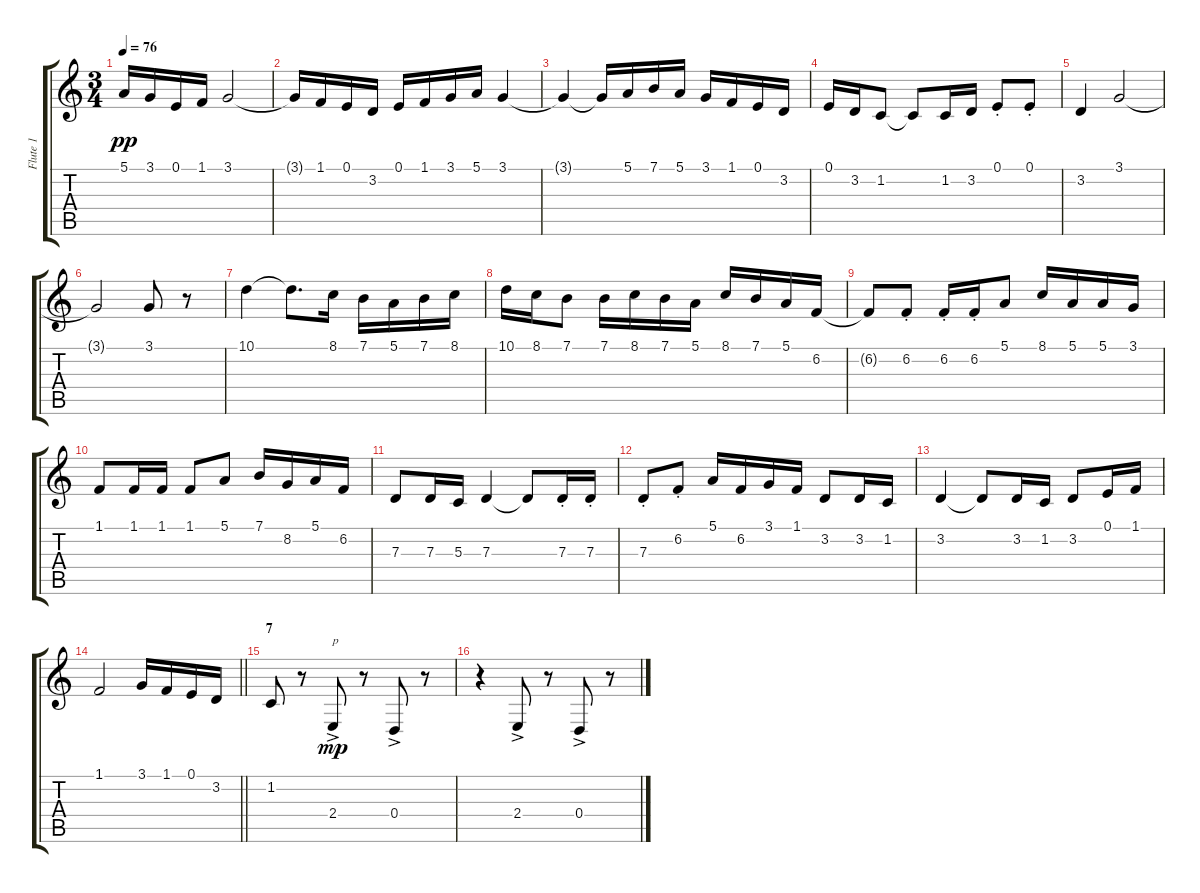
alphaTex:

\track ("Flute 1" "Flute 1") {instrument flute}
\staff {score tabs}
\tuning (E4 B3 G3 D3 A2 E2) {hide}
\ts (3 4)
\tempo 76
\clef g2
\ks c
5.1.16{dy pp} 3.1.16 0.1.16 1.1.16 3.1.2 |
3.1{t}.16 1.1.16 0.1.16 3.2.16 0.1.16 1.1.16 3.1.16 5.1.16 3.1.4 |
3.1{t}.4 3.1{t}.16 5.1.16 7.1.16 5.1.16 3.1.16 1.1.16 0.1.16 3.2.16 |
0.1.16 3.2.16 1.2.8 1.2{t}.8 1.2.16 3.2.16 0.1{st}.8 0.1{st}.8 |
3.2.4 3.1.2 |
3.1{t}.2 3.1.8 r.8 |
10.1.4 10.1{t}.8{d} 8.1.16 7.1.16 5.1.16 7.1.16 8.1.16 |
10.1.16 8.1.16 7.1.8 7.1.16 8.1.16 7.1.16 5.1.16 8.1.16 7.1.16 5.1.16 6.2.16 |
6.2{t}.8 6.2{st}.8 6.2{st}.16 6.2{st}.16 5.1.8 8.1.16 5.1.16 5.1.16 3.1.16 |
1.1.8 1.1.16 1.1.16 1.1.8 5.1.8 7.1.16 8.2.16 5.1.16 6.2.16 |
7.3.8 7.3.16 5.3.16 7.3.4 7.3{t}.8 7.3{st}.16 7.3{st}.16 |
7.3{st}.8 6.2{st}.8 5.1.16 6.2.16 3.1.16 1.1.16 3.2.8 3.2.16 1.2.16 |
3.2.4 3.2{t}.8 3.2.16 1.2.16 3.2.8 0.1.16 1.1.16 |
\barLineRight lightlight
1.1.2 3.1.16 1.1.16 0.1.16 3.2.16 |
\section ("" "7")
1.2.8 r.8 2.4{ac}.8{txt "p" dy mp} r.8 0.4{ac}.8 r.8 |
r.4 2.4{ac}.8 r.8 0.4{ac}.8 r.8
